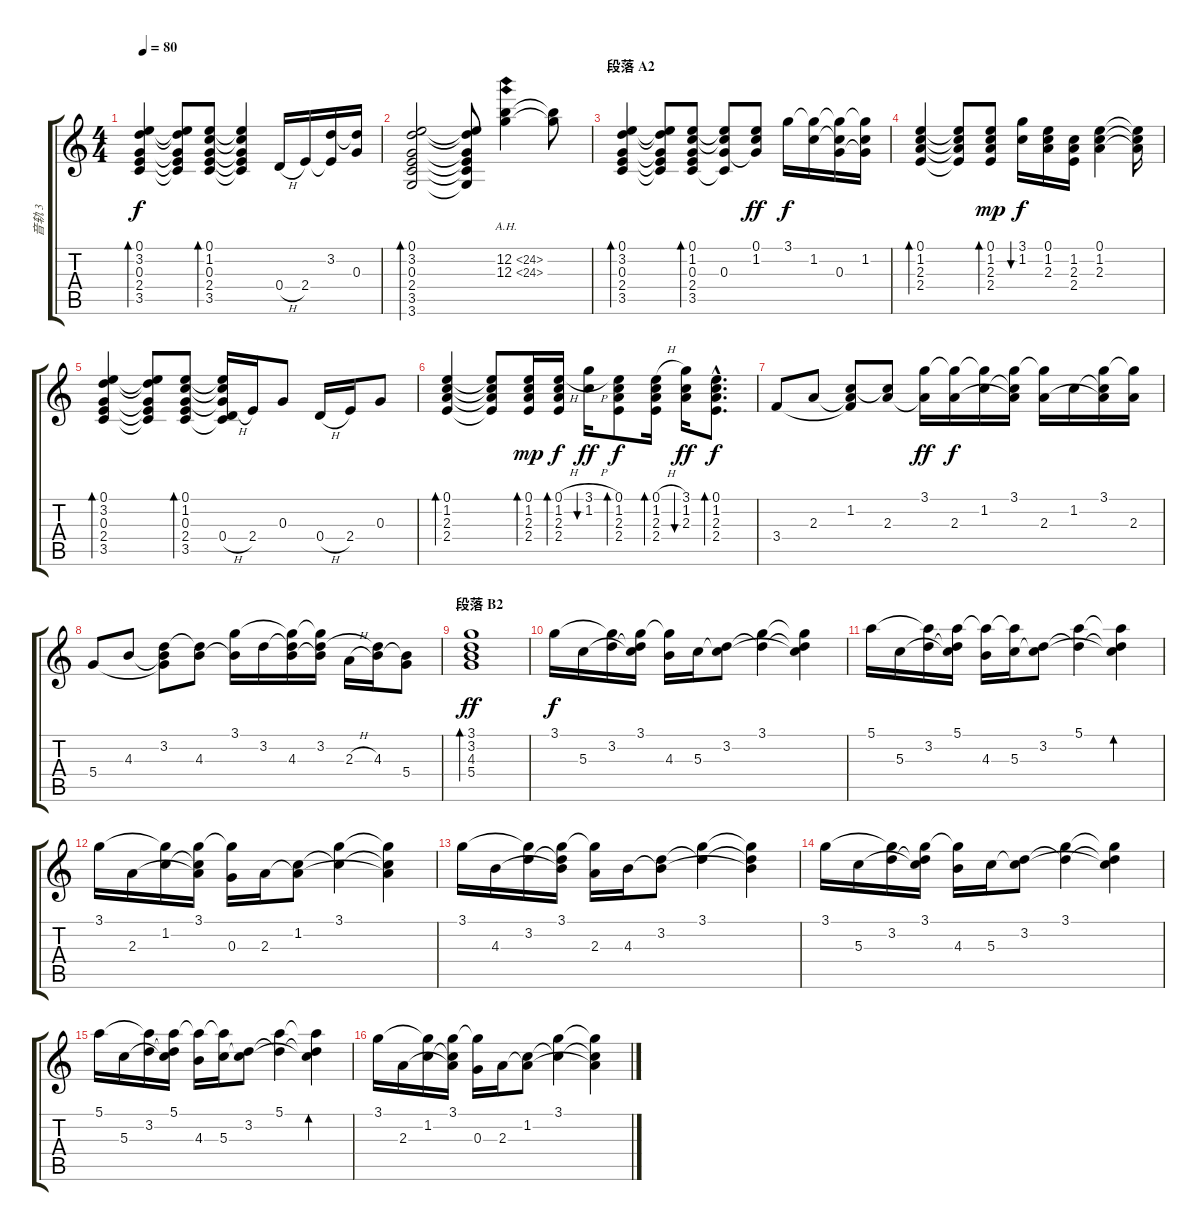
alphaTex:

\track ("音轨 3" "音轨 3") {instrument acousticguitarsteel}
\staff {score tabs}
\tuning (E4 B3 G3 D3 A2 E2) {hide}
\ts (4 4)
\tempo 80
\clef g2
\ks c
(0.1 3.2 0.3 2.4 3.5).4{bd 60 dy f} (0.1{t} 3.2{t} 0.3{t} 2.4{t} 3.5{t}).8 (0.1 1.2 0.3 2.4 3.5).8{bd 60} (0.1{t} 1.2{t} 0.3{t} 2.4{t} 3.5{t}).4 0.4{h}.16 2.4.16 (3.2 2.4{t}).16 (3.2{t} 0.3).16 |
(0.1 3.2 0.3 2.4 3.5 3.6).2{bd 60} (0.1{t} 3.2{t} 0.3{t} 2.4{t} 3.5{t} 3.6{t}).8 (12.2{ah 12} 12.3{ah 12}).4 (12.2{t} 12.3{t}).8 |
\section ("" "段落 A2")
(0.1 3.2 0.3 2.4 3.5).4{bd 60} (0.1{t} 3.2{t} 0.3{t} 2.4{t} 3.5{t}).8 (0.1 1.2 0.3 2.4 3.5).8{bd 60} (0.1{t} 1.2{t} 0.3 3.5{t}).8 (0.1 1.2 0.3{t}).8{dy ff} 3.1.16{dy f} (3.1{t} 1.2).16 (3.1{t} 1.2{t} 0.3).16 (3.1{t} 1.2 0.3{t}).16 |
(0.1 1.2 2.3 2.4).4{bd 60} (0.1{t} 1.2{t} 2.3{t} 2.4{t}).8 (0.1 1.2 2.3 2.4).8{bd 30 dy mp} (3.1 1.2).16{bu 30 dy f} (0.1 1.2 2.3).16 (1.2 2.3 2.4).16 (0.1 1.2 2.3).4 (0.1{t} 1.2{t} 2.3{t}).16 |
(0.1 3.2 0.3 2.4 3.5).4{bd 60} (0.1{t} 3.2{t} 0.3{t} 2.4{t} 3.5{t}).8 (0.1 1.2 0.3 2.4 3.5).8{bd 60} (0.1{t} 1.2{t} 0.3{t} 0.4{h} 3.5{t}).16 2.4.16 0.3.8 0.4{h}.16 2.4.16 0.3.8 |
(0.1 1.2 2.3 2.4).4{bd 60} (0.1{t} 1.2{t} 2.3{t} 2.4{t}).8 (0.1 1.2 2.3 2.4).16{bd 30 dy mp} (0.1{h} 1.2 2.3 2.4).16{bd 30 dy f} (3.1{h} 1.2).16{bu 30 dy ff} (0.1 1.2 2.3 2.4).8{bd 30 dy f} (0.1{h} 1.2 2.3 2.4).16{bd 30} (3.1 1.2 2.3).16{bu 30 dy ff} (0.1{hac} 1.2{hac} 2.3{hac} 2.4{hac}).8{d bd 30 dy f} |
3.4.8 2.3.8 (1.2 2.3{t} 3.4{t}).8 (1.2{t} 2.3).8 (3.1 2.3{t}).16{dy ff} (3.1{t} 2.3).16{dy f} (3.1{t} 1.2).16 (3.1 1.2{t} 2.3{t}).16 (3.1{t} 2.3).16 1.2.16 (3.1 1.2{t} 2.3{t}).16 (3.1{t} 2.3).16 |
5.4.8 4.3.8 (3.2 4.3{t} 5.4{t}).8 (3.2{t} 4.3).8 (3.1 4.3{t}).16 3.2.16 (3.1{t} 3.2{t} 4.3).16 (3.1{t} 3.2 4.3{t}).16 2.3{h}.16 (3.2{t} 4.3).16 (4.3{t} 5.4).8 |
\section ("" "段落 B2")
(3.1 3.2 4.3 5.4).1{bd 120 dy ff} |
3.1.16{dy f} 5.3.16 (3.1{t} 3.2).16 (3.1 3.2{t} 5.3{t}).16 (3.1{t} 4.3).16 5.3.16 (3.2 5.3{t}).8 (3.1 3.2{t}).4 (3.1{t} 3.2{t} 5.3{t}).4 |
\section ("" "")
5.1.16 5.3.16 (5.1{t} 3.2).16 (5.1 3.2{t} 5.3{t}).16 (5.1{t} 4.3).16 (5.1{t} 5.3).16 (3.2 5.3{t}).8 (5.1 3.2{t}).4 (5.1{t} 3.2{t} 5.3{t}).4{bd 60} |
3.1.16 2.3.16 (3.1{t} 1.2).16 (3.1 1.2{t} 2.3{t}).16 (3.1{t} 0.3).16 2.3.16 (1.2 2.3{t}).8 (3.1 1.2{t}).4 (3.1{t} 1.2{t} 2.3{t}).4 |
3.1.16 4.3.16 (3.1{t} 3.2).16 (3.1 3.2{t} 4.3{t}).16 (3.1{t} 2.3).16 4.3.16 (3.2 4.3{t}).8 (3.1 3.2{t}).4 (3.1{t} 3.2{t} 4.3{t}).4 |
3.1.16 5.3.16 (3.1{t} 3.2).16 (3.1 3.2{t} 5.3{t}).16 (3.1{t} 4.3).16 5.3.16 (3.2 5.3{t}).8 (3.1 3.2{t}).4 (3.1{t} 3.2{t} 5.3{t}).4 |
5.1.16 5.3.16 (5.1{t} 3.2).16 (5.1 3.2{t} 5.3{t}).16 (5.1{t} 4.3).16 (5.1{t} 5.3).16 (3.2 5.3{t}).8 (5.1 3.2{t}).4 (5.1{t} 3.2{t} 5.3{t}).4{bd 60} |
3.1.16 2.3.16 (3.1{t} 1.2).16 (3.1 1.2{t} 2.3{t}).16 (3.1{t} 0.3).16 2.3.16 (1.2 2.3{t}).8 (3.1 1.2{t}).4 (3.1{t} 1.2{t} 2.3{t}).4
